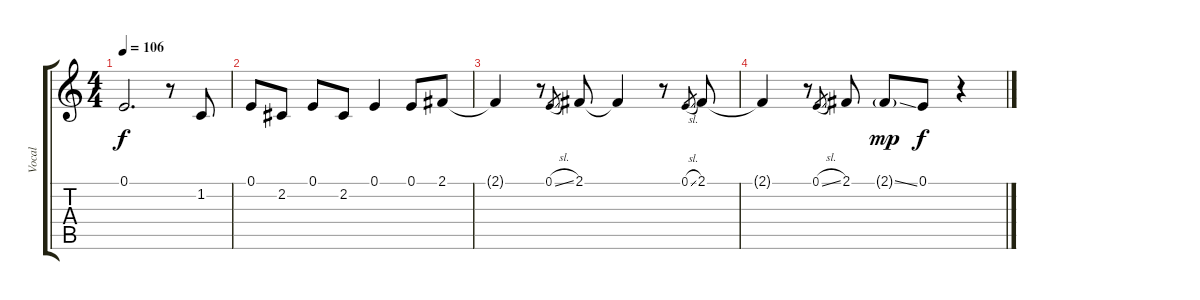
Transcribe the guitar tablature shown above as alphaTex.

\track ("Vocal" "Vocal") {instrument synthstrings1}
\staff {score tabs}
\tuning (E4 B3 G3 D3 A2 E2) {hide}
\ts (4 4)
\tempo 106
\clef g2
\ks c
0.1{t}.2{d dy f} r.8 1.2.8 |
0.1.8 2.2.8 0.1.8 2.2.8 0.1.4 0.1.8 2.1.8 |
2.1{t}.4 r.8 0.1{sl}.8{gr} 2.1.8 2.1{t}.4 r.8 0.1{sl}.8{gr} 2.1.8 |
2.1{t}.4 r.8 0.1{sl}.8{gr} 2.1.8 2.1{ss g}.8{dy mp} 0.1.8{dy f} r.4
